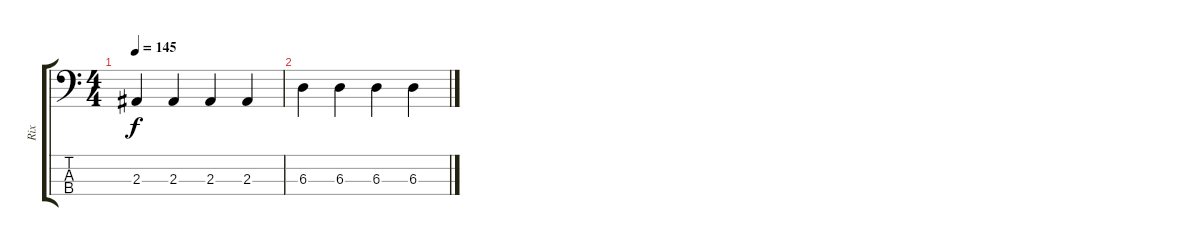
\track ("Rix" "Rix") {instrument electricbasspick}
\staff {score tabs}
\tuning (Gb2 Db2 Ab1 Eb1) {hide}
\ts (4 4)
\tempo 145
\clef f4
\ks c
2.3.4{dy f volume 6} 2.3.4 2.3.4 2.3.4 |
6.3.4 6.3.4 6.3.4 6.3.4
